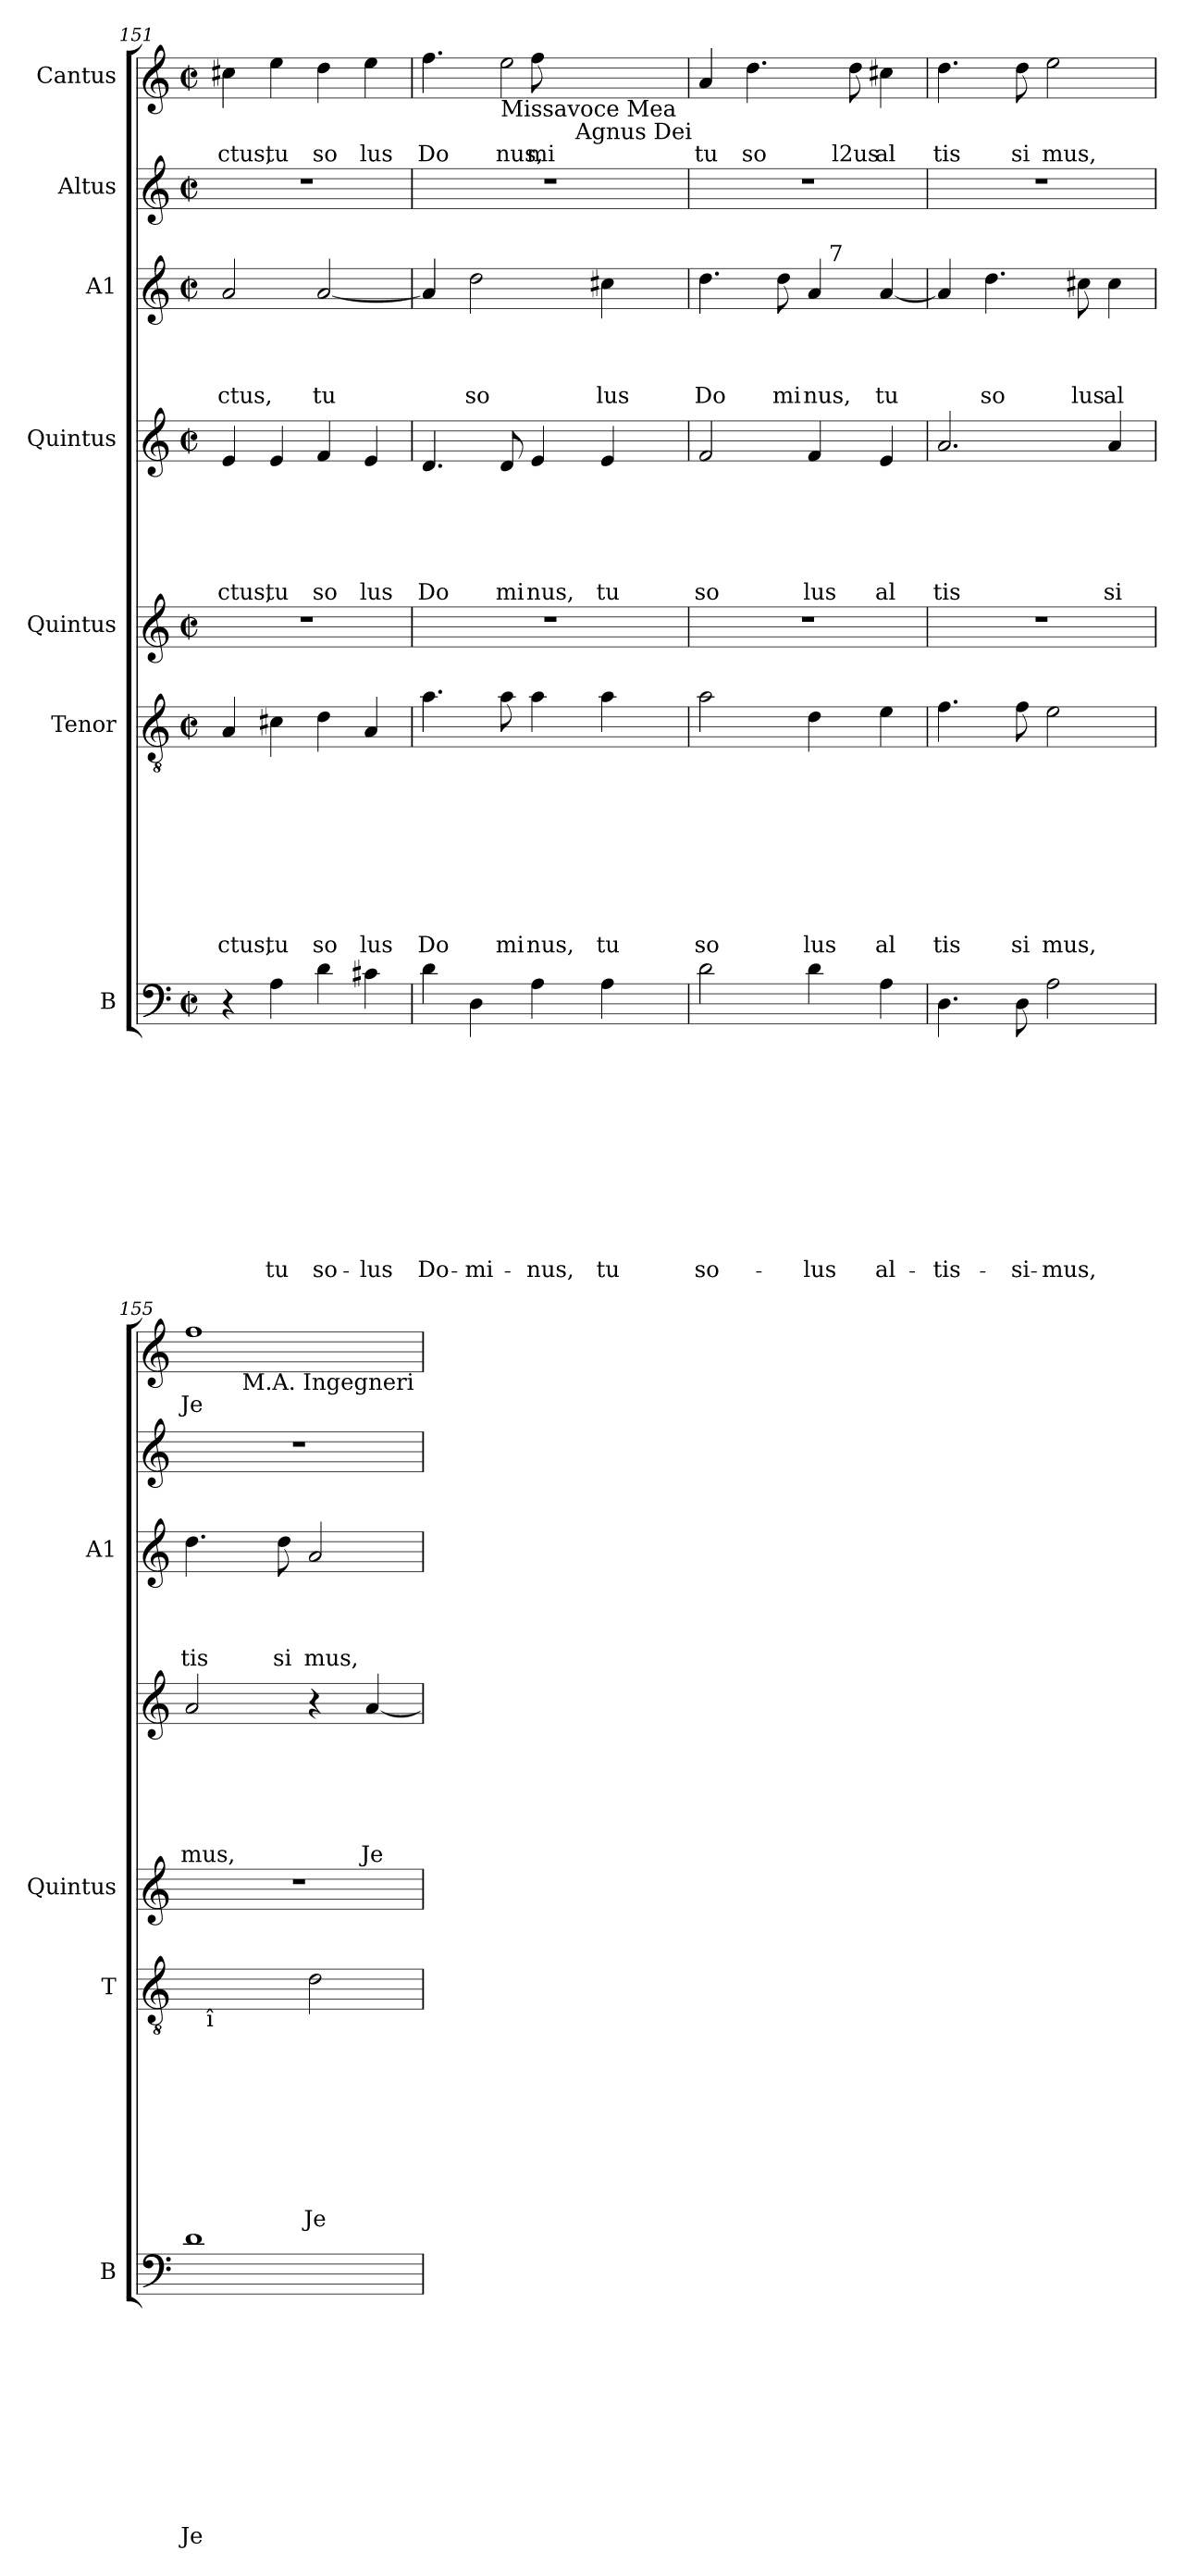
**kern	**text	**text	**text	**text	**text	**text	**text	**text	**text	**text	**text	**kern	**text	**text	**text	**text	**text	**text	**text	**text	**text	**kern	**kern	**text	**text	**text	**text	**text	**text	**kern	**text	**text	**text	**text	**kern	**kern	**text
*part7	*part7	*part7	*part7	*part7	*part7	*part7	*part7	*part7	*part7	*part7	*part7	*part6	*part6	*part6	*part6	*part6	*part6	*part6	*part6	*part6	*part6	*part5	*part4	*part4	*part4	*part4	*part4	*part4	*part4	*part3	*part3	*part3	*part3	*part3	*part2	*part1	*part1
*staff7	*staff7	*staff7	*staff7	*staff7	*staff7	*staff7	*staff7	*staff7	*staff7	*staff7	*staff7	*staff6	*staff6	*staff6	*staff6	*staff6	*staff6	*staff6	*staff6	*staff6	*staff6	*staff5	*staff4	*staff4	*staff4	*staff4	*staff4	*staff4	*staff4	*staff3	*staff3	*staff3	*staff3	*staff3	*staff2	*staff1	*staff1
*I"B	*	*	*	*	*	*	*	*	*	*	*	*I"Tenor	*	*	*	*	*	*	*	*	*	*I"Quintus	*I"Quintus	*	*	*	*	*	*	*I"A1	*	*	*	*	*I"Altus	*I"Cantus	*
*I'B	*	*	*	*	*	*	*	*	*	*	*	*I'T	*	*	*	*	*	*	*	*	*	*I'Quintus	*	*	*	*	*	*	*	*I'A1	*	*	*	*	*	*	*
!!LO:PB:g=z
*clefF4	*	*	*	*	*	*	*	*	*	*	*	*clefGv2	*	*	*	*	*	*	*	*	*	*clefG2	*clefG2	*	*	*	*	*	*	*clefG2	*	*	*	*	*clefG2	*clefG2	*
*k[]	*	*	*	*	*	*	*	*	*	*	*	*k[]	*	*	*	*	*	*	*	*	*	*k[]	*k[]	*	*	*	*	*	*	*k[]	*	*	*	*	*k[]	*k[]	*
*C:	*	*	*	*	*	*	*	*	*	*	*	*C:	*	*	*	*	*	*	*	*	*	*C:	*C:	*	*	*	*	*	*	*C:	*	*	*	*	*C:	*C:	*
*M2/2	*	*	*	*	*	*	*	*	*	*	*	*M2/2	*	*	*	*	*	*	*	*	*	*M2/2	*M2/2	*	*	*	*	*	*	*M2/2	*	*	*	*	*M2/2	*M2/2	*
*met(c|)	*	*	*	*	*	*	*	*	*	*	*	*met(c|)	*	*	*	*	*	*	*	*	*	*met(c|)	*met(c|)	*	*	*	*	*	*	*met(c|)	*	*	*	*	*met(c|)	*met(c|)	*
=151	=151	=151	=151	=151	=151	=151	=151	=151	=151	=151	=151	=151	=151	=151	=151	=151	=151	=151	=151	=151	=151	=151	=151	=151	=151	=151	=151	=151	=151	=151	=151	=151	=151	=151	=151	=151	=151
!	!	!	!	!	!	!	!	!	!	!	!	!	!	!	!	!	!	!	!	!	!LO:LY:b	!	!	!	!	!	!	!	!LO:LY:b	!	!	!	!	!LO:LY:b	!	!	!LO:LY:b
4r	.	.	.	.	.	.	.	.	.	.	.	4A/	.	.	.	.	.	.	.	.	-ctus,	1r	4e/	.	.	.	.	.	-ctus,	2a/	.	.	.	ctus,	1r	4cc#X\	ctus,
!	!	!	!	!	!	!	!	!	!	!	!LO:LY:b	!	!	!	!	!	!	!	!	!	!LO:LY:b	!	!	!	!	!	!	!	!LO:LY:b	!	!	!	!	!	!	!	!LO:LY:b
4A\	.	.	.	.	.	.	.	.	.	.	tu	4c#X\	.	.	.	.	.	.	.	.	tu	.	4e/	.	.	.	.	.	tu	.	.	.	.	.	.	4ee\	tu
!	!	!	!	!	!	!	!	!	!	!	!LO:LY:b	!	!	!	!	!	!	!	!	!	!LO:LY:b	!	!	!	!	!	!	!	!LO:LY:b	!	!	!	!	!LO:LY:b	!	!	!LO:LY:b
4d\	.	.	.	.	.	.	.	.	.	.	so-	4d\	.	.	.	.	.	.	.	.	so	.	4f/	.	.	.	.	.	so	[<2a/	.	.	.	tu	.	4dd\	so
!	!	!	!	!	!	!	!	!	!	!	!LO:LY:b	!	!	!	!	!	!	!	!	!	!LO:LY:b	!	!	!	!	!	!	!	!LO:LY:b	!	!	!	!	!	!	!	!LO:LY:b
4c#X\	.	.	.	.	.	.	.	.	.	.	-lus	4A/	.	.	.	.	.	.	.	.	lus	.	4e/	.	.	.	.	.	lus	.	.	.	.	.	.	4ee\	lus
=152	=152	=152	=152	=152	=152	=152	=152	=152	=152	=152	=152	=152	=152	=152	=152	=152	=152	=152	=152	=152	=152	=152	=152	=152	=152	=152	=152	=152	=152	=152	=152	=152	=152	=152	=152	=152	=152
!	!	!	!	!	!	!	!	!	!	!	!LO:LY:b	!	!	!	!	!	!	!	!	!	!LO:LY:b	!	!	!	!	!	!	!	!LO:LY:b	!	!	!	!	!	!	!	!LO:LY:b
*	*	*	*	*	*	*	*	*	*	*	*	*	*	*	*	*	*	*	*	*	*	*	*	*	*	*	*	*	*	*	*	*	*	*	*	*^	*
*	*	*	*	*	*	*	*	*	*	*	*	*	*	*	*	*	*	*	*	*	*	*	*	*	*	*	*	*	*	*	*	*	*	*	*	*	*^	*
4d\	.	.	.	.	.	.	.	.	.	.	Do-	4.a\	.	.	.	.	.	.	.	.	Do	1r	4.d/	.	.	.	.	.	Do	4a/]	.	.	.	.	1r	4.ff\	4.ryy	2ryy	Do
!	!	!	!	!	!	!	!	!	!	!	!LO:LY:b	!	!	!	!	!	!	!	!	!	!	!	!	!	!	!	!	!	!	!	!	!	!	!LO:LY:b	!	!	!	!	!
4D\	.	.	.	.	.	.	.	.	.	.	-mi-	.	.	.	.	.	.	.	.	.	.	.	.	.	.	.	.	.	.	2dd\	.	.	.	so	.	.	.	.	.
!	!	!	!	!	!	!	!	!	!	!	!	!	!	!	!	!	!	!	!	!	!	!	!	!	!	!	!	!	!	!	!	!	!	!	!	!LO:TX:b:t=Missavoce Mea	!	!	!
!	!	!	!	!	!	!	!	!	!	!	!	!	!	!	!	!	!	!	!	!	!LO:LY:b	!	!	!	!	!	!	!	!LO:LY:b	!	!	!	!	!	!	!	!	!	!LO:LY:b
.	.	.	.	.	.	.	.	.	.	.	.	8a\	.	.	.	.	.	.	.	.	mi	.	8d/	.	.	.	.	.	mi	.	.	.	.	.	.	8ryy	2ee\	.	nus,
!	!	!	!	!	!	!	!	!	!	!	!LO:LY:b	!	!	!	!	!	!	!	!	!	!LO:LY:b	!	!	!	!	!	!	!	!LO:LY:b	!	!	!	!	!	!	!	!	!	!LO:LY:b
4A\	.	.	.	.	.	.	.	.	.	.	-nus,	4a\	.	.	.	.	.	.	.	.	nus,	.	4e/	.	.	.	.	.	nus,	.	.	.	.	.	.	8ff\	.	8ryy	mi
.	.	.	.	.	.	.	.	.	.	.	.	.	.	.	.	.	.	.	.	.	.	.	.	.	.	.	.	.	.	.	.	.	.	.	.	8.ryy	.	32ryy	.
!	!	!	!	!	!	!	!	!	!	!	!	!	!	!	!	!	!	!	!	!	!	!	!	!	!	!	!	!	!	!	!	!	!	!	!	!	!	!LO:TX:b:t=Agnus Dei	!
.	.	.	.	.	.	.	.	.	.	.	.	.	.	.	.	.	.	.	.	.	.	.	.	.	.	.	.	.	.	.	.	.	.	.	.	.	.	4ryy	.
!	!	!	!	!	!	!	!	!	!	!	!LO:LY:b	!	!	!	!	!	!	!	!	!	!LO:LY:b	!	!	!	!	!	!	!	!LO:LY:b	!	!	!	!	!LO:LY:b	!	!	!	!	!
4A\	.	.	.	.	.	.	.	.	.	.	tu	4a\	.	.	.	.	.	.	.	.	tu	.	4e/	.	.	.	.	.	tu	4cc#X\	.	.	.	lus	.	.	.	.	.
.	.	.	.	.	.	.	.	.	.	.	.	.	.	.	.	.	.	.	.	.	.	.	.	.	.	.	.	.	.	.	.	.	.	.	.	8ryy	.	.	.
.	.	.	.	.	.	.	.	.	.	.	.	.	.	.	.	.	.	.	.	.	.	.	.	.	.	.	.	.	.	.	.	.	.	.	.	.	8ryy	.	.
.	.	.	.	.	.	.	.	.	.	.	.	.	.	.	.	.	.	.	.	.	.	.	.	.	.	.	.	.	.	.	.	.	.	.	.	.	.	16.ryy	.
.	.	.	.	.	.	.	.	.	.	.	.	.	.	.	.	.	.	.	.	.	.	.	.	.	.	.	.	.	.	.	.	.	.	.	.	16ryy	.	.	.
=153	=153	=153	=153	=153	=153	=153	=153	=153	=153	=153	=153	=153	=153	=153	=153	=153	=153	=153	=153	=153	=153	=153	=153	=153	=153	=153	=153	=153	=153	=153	=153	=153	=153	=153	=153	=153	=153	=153	=153
!	!	!	!	!	!	!	!	!	!	!	!LO:LY:b	!	!	!	!	!	!	!	!	!	!LO:LY:b	!	!	!	!	!	!	!	!LO:LY:b	!	!	!	!	!LO:LY:b	!	!	!	!	!LO:LY:b
*	*	*	*	*	*	*	*	*	*	*	*	*	*	*	*	*	*	*	*	*	*	*	*	*	*	*	*	*	*	*^	*	*	*	*	*	*v	*v	*v	*
2d\	.	.	.	.	.	.	.	.	.	.	so-	2a\	.	.	.	.	.	.	.	.	so	1r	2f/	.	.	.	.	.	so	4.dd\	2ryy	.	.	.	Do	1r	4a/	tu
!	!	!	!	!	!	!	!	!	!	!	!	!	!	!	!	!	!	!	!	!	!	!	!	!	!	!	!	!	!	!	!	!	!	!	!	!	!	!LO:LY:b
.	.	.	.	.	.	.	.	.	.	.	.	.	.	.	.	.	.	.	.	.	.	.	.	.	.	.	.	.	.	.	.	.	.	.	.	.	4.dd\	so
!	!	!	!	!	!	!	!	!	!	!	!	!	!	!	!	!	!	!	!	!	!	!	!	!	!	!	!	!	!	!	!	!	!	!	!LO:LY:b	!	!	!
.	.	.	.	.	.	.	.	.	.	.	.	.	.	.	.	.	.	.	.	.	.	.	.	.	.	.	.	.	.	8dd\	.	.	.	.	mi	.	.	.
!	!	!	!	!	!	!	!	!	!	!	!LO:LY:b	!	!	!	!	!	!	!	!	!	!LO:LY:b	!	!	!	!	!	!	!	!LO:LY:b	!	!	!	!	!	!LO:LY:b	!	!	!
4d\	.	.	.	.	.	.	.	.	.	.	-lus	4d\	.	.	.	.	.	.	.	.	lus	.	4f/	.	.	.	.	.	lus	4a/	16ryy	.	.	.	nus,	.	.	.
!	!	!	!	!	!	!	!	!	!	!	!	!	!	!	!	!	!	!	!	!	!	!	!	!	!	!	!	!	!	!	!LO:TX:a:t=7	!	!	!	!	!	!	!
.	.	.	.	.	.	.	.	.	.	.	.	.	.	.	.	.	.	.	.	.	.	.	.	.	.	.	.	.	.	.	4..ryy	.	.	.	.	.	.	.
!	!	!	!	!	!	!	!	!	!	!	!	!	!	!	!	!	!	!	!	!	!	!	!	!	!	!	!	!	!	!	!	!	!	!	!	!	!	!LO:LY:b:rj
.	.	.	.	.	.	.	.	.	.	.	.	.	.	.	.	.	.	.	.	.	.	.	.	.	.	.	.	.	.	.	.	.	.	.	.	.	8dd\	l2us
!	!	!	!	!	!	!	!	!	!	!	!LO:LY:b	!	!	!	!	!	!	!	!	!	!LO:LY:b	!	!	!	!	!	!	!	!LO:LY:b	!	!	!	!	!	!LO:LY:b	!	!	!LO:LY:b
4A\	.	.	.	.	.	.	.	.	.	.	al-	4e\	.	.	.	.	.	.	.	.	al	.	4e/	.	.	.	.	.	al	[<4a/	.	.	.	.	tu	.	4cc#X\	al
=154	=154	=154	=154	=154	=154	=154	=154	=154	=154	=154	=154	=154	=154	=154	=154	=154	=154	=154	=154	=154	=154	=154	=154	=154	=154	=154	=154	=154	=154	=154	=154	=154	=154	=154	=154	=154	=154	=154
!	!	!	!	!	!	!	!	!	!	!	!LO:LY:b	!	!	!	!	!	!	!	!	!	!LO:LY:b	!	!	!	!	!	!	!	!LO:LY:b	!	!	!	!	!	!	!	!	!LO:LY:b
*	*	*	*	*	*	*	*	*	*	*	*	*	*	*	*	*	*	*	*	*	*	*	*	*	*	*	*	*	*	*v	*v	*	*	*	*	*	*	*
4.D\	.	.	.	.	.	.	.	.	.	.	-tis-	4.f\	.	.	.	.	.	.	.	.	tis	1r	2.a/	.	.	.	.	.	tis	4a/]	.	.	.	.	1r	4.dd\	tis
!	!	!	!	!	!	!	!	!	!	!	!	!	!	!	!	!	!	!	!	!	!	!	!	!	!	!	!	!	!	!	!	!	!	!LO:LY:b	!	!	!
.	.	.	.	.	.	.	.	.	.	.	.	.	.	.	.	.	.	.	.	.	.	.	.	.	.	.	.	.	.	4.dd\	.	.	.	so	.	.	.
!	!	!	!	!	!	!	!	!	!	!	!LO:LY:b	!	!	!	!	!	!	!	!	!	!LO:LY:b	!	!	!	!	!	!	!	!	!	!	!	!	!	!	!	!LO:LY:b
8D\	.	.	.	.	.	.	.	.	.	.	-si-	8f\	.	.	.	.	.	.	.	.	si	.	.	.	.	.	.	.	.	.	.	.	.	.	.	8dd\	si
!	!	!	!	!	!	!	!	!	!	!	!LO:LY:b	!	!	!	!	!	!	!	!	!	!LO:LY:b	!	!	!	!	!	!	!	!	!	!	!	!	!	!	!	!LO:LY:b
2A\	.	.	.	.	.	.	.	.	.	.	-mus,	2e\	.	.	.	.	.	.	.	.	mus,	.	.	.	.	.	.	.	.	.	.	.	.	.	.	2ee\	mus,
!	!	!	!	!	!	!	!	!	!	!	!	!	!	!	!	!	!	!	!	!	!	!	!	!	!	!	!	!	!	!	!	!	!	!LO:LY:b	!	!	!
.	.	.	.	.	.	.	.	.	.	.	.	.	.	.	.	.	.	.	.	.	.	.	.	.	.	.	.	.	.	8cc#X\	.	.	.	lus	.	.	.
!	!	!	!	!	!	!	!	!	!	!	!	!	!	!	!	!	!	!	!	!	!	!	!	!	!	!	!	!	!LO:LY:b	!	!	!	!	!LO:LY:b	!	!	!
.	.	.	.	.	.	.	.	.	.	.	.	.	.	.	.	.	.	.	.	.	.	.	4a/	.	.	.	.	.	si	4cc#\	.	.	.	al	.	.	.
=155	=155	=155	=155	=155	=155	=155	=155	=155	=155	=155	=155	=155	=155	=155	=155	=155	=155	=155	=155	=155	=155	=155	=155	=155	=155	=155	=155	=155	=155	=155	=155	=155	=155	=155	=155	=155	=155
!	!	!	!	!	!	!	!	!	!	!	!LO:LY:b	!	!	!	!	!	!	!	!	!	!	!	!	!	!	!	!	!	!LO:LY:b	!	!	!	!	!LO:LY:b	!	!	!LO:LY:b
*	*	*	*	*	*	*	*	*	*	*	*	*^	*	*	*	*	*	*	*	*	*	*	*	*	*	*	*	*	*	*	*	*	*	*	*	*^	*
1d	.	.	.	.	.	.	.	.	.	.	Je-	2ryy	16ryy	.	.	.	.	.	.	.	.	.	1r	2a/	.	.	.	.	.	mus,	4.dd\	.	.	.	tis	1r	1ff	8..ryy	Je
!	!	!	!	!	!	!	!	!	!	!	!	!	!LO:TX:b:t=î	!	!	!	!	!	!	!	!	!	!	!	!	!	!	!	!	!	!	!	!	!	!	!	!	!	!
.	.	.	.	.	.	.	.	.	.	.	.	.	2...ryy	.	.	.	.	.	.	.	.	.	.	.	.	.	.	.	.	.	.	.	.	.	.	.	.	.	.
!	!	!	!	!	!	!	!	!	!	!	!	!	!	!	!	!	!	!	!	!	!	!	!	!	!	!	!	!	!	!	!	!	!	!	!	!	!	!LO:TX:b:t=M.A. Ingegneri	!
.	.	.	.	.	.	.	.	.	.	.	.	.	.	.	.	.	.	.	.	.	.	.	.	.	.	.	.	.	.	.	.	.	.	.	.	.	.	2ryy	.
!	!	!	!	!	!	!	!	!	!	!	!	!	!	!	!	!	!	!	!	!	!	!	!	!	!	!	!	!	!	!	!	!	!	!	!LO:LY:b	!	!	!	!
.	.	.	.	.	.	.	.	.	.	.	.	.	.	.	.	.	.	.	.	.	.	.	.	.	.	.	.	.	.	.	8dd\	.	.	.	si	.	.	.	.
!	!	!	!	!	!	!	!	!	!	!	!	!	!	!	!	!	!	!	!	!	!	!LO:LY:b	!	!	!	!	!	!	!	!	!	!	!	!	!LO:LY:b	!	!	!	!
.	.	.	.	.	.	.	.	.	.	.	.	2d\	.	.	.	.	.	.	.	.	.	Je	.	4r	.	.	.	.	.	.	2a/	.	.	.	mus,	.	.	.	.
.	.	.	.	.	.	.	.	.	.	.	.	.	.	.	.	.	.	.	.	.	.	.	.	.	.	.	.	.	.	.	.	.	.	.	.	.	.	4ryy	.
!	!	!	!	!	!	!	!	!	!	!	!	!	!	!	!	!	!	!	!	!	!	!	!	!	!	!	!	!	!	!LO:LY:b	!	!	!	!	!	!	!	!	!
.	.	.	.	.	.	.	.	.	.	.	.	.	.	.	.	.	.	.	.	.	.	.	.	[<4a/	.	.	.	.	.	Je	.	.	.	.	.	.	.	.	.
.	.	.	.	.	.	.	.	.	.	.	.	.	.	.	.	.	.	.	.	.	.	.	.	.	.	.	.	.	.	.	.	.	.	.	.	.	.	32ryy	.
*	*	*	*	*	*	*	*	*	*	*	*	*v	*v	*	*	*	*	*	*	*	*	*	*	*	*	*	*	*	*	*	*	*	*	*	*	*	*v	*v	*
=	=	=	=	=	=	=	=	=	=	=	=	=	=	=	=	=	=	=	=	=	=	=	=	=	=	=	=	=	=	=	=	=	=	=	=	=	=
*-	*-	*-	*-	*-	*-	*-	*-	*-	*-	*-	*-	*-	*-	*-	*-	*-	*-	*-	*-	*-	*-	*-	*-	*-	*-	*-	*-	*-	*-	*-	*-	*-	*-	*-	*-	*-	*-
